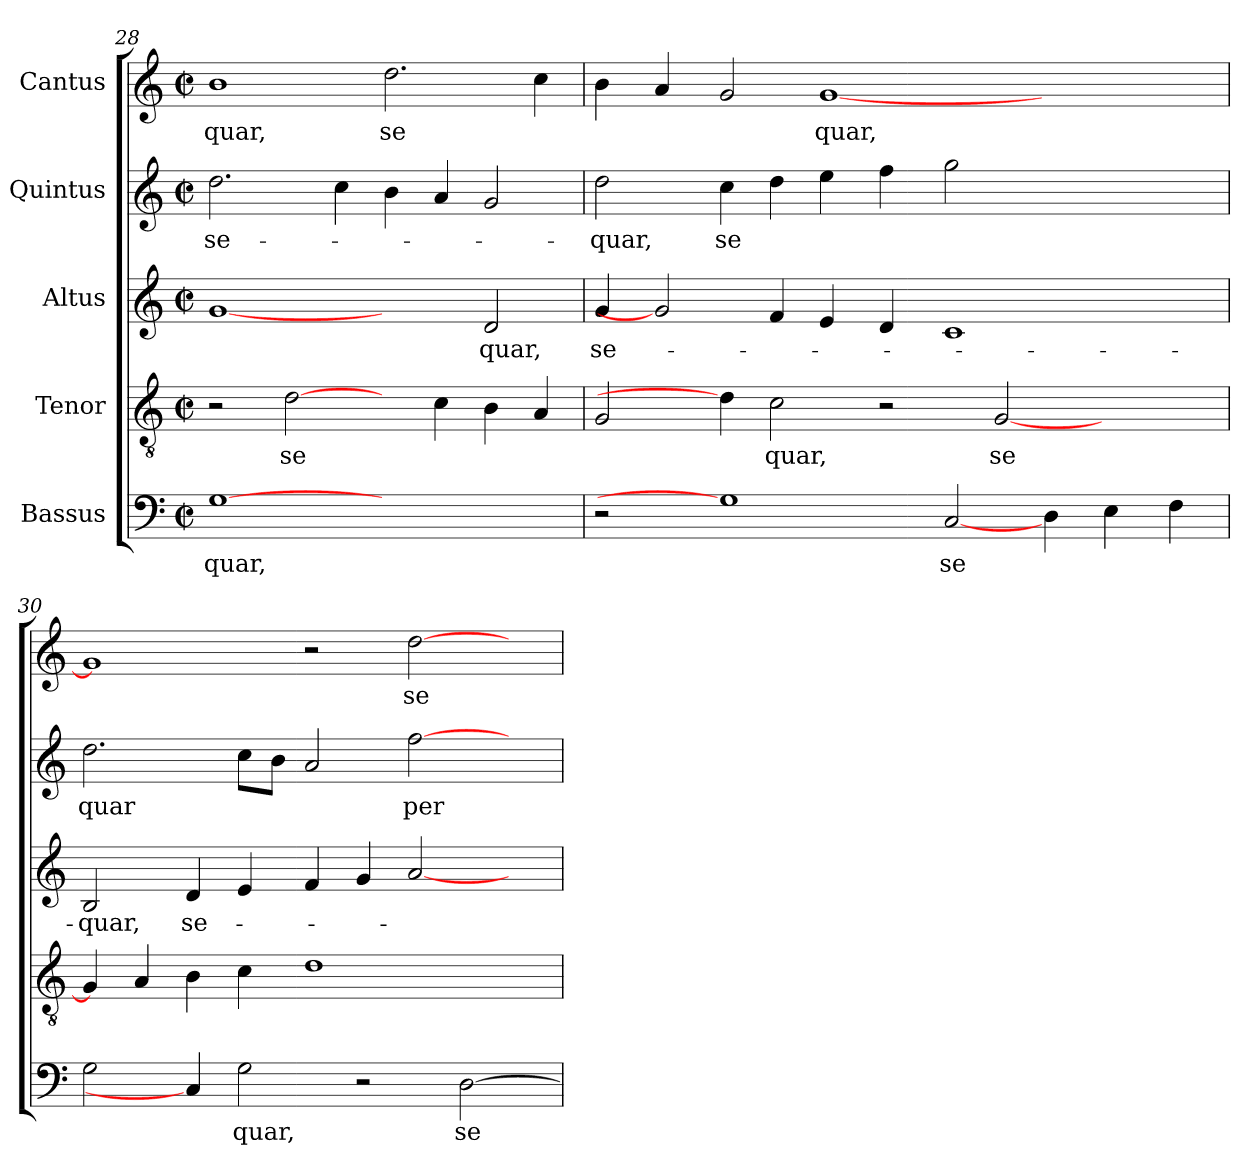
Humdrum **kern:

**kern	**text	**kern	**text	**kern	**text	**kern	**text	**kern	**text
*part5	*part5	*part4	*part4	*part3	*part3	*part2	*part2	*part1	*part1
*staff5	*staff5	*staff4	*staff4	*staff3	*staff3	*staff2	*staff2	*staff1	*staff1
*I"Bassus	*	*I"Tenor	*	*I"Altus	*	*I"Quintus	*	*I"Cantus	*
*clefF4	*	*clefGv2	*	*clefG2	*	*clefG2	*	*clefG2	*
*M2/2	*	*M2/2	*	*M2/2	*	*M2/2	*	*M2/2	*
*met(c|)	*	*met(c|)	*	*met(c|)	*	*met(c|)	*	*met(c|)	*
=28	=28	=28	=28	=28	=28	=28	=28	=28	=28
!	!LO:LY:b:cj	!	!	!	!	!	!LO:LY:b:cj	!	!LO:LY:b:cj
[1G	quar,	2r	.	[1g	.	2.dd\	se-	1b	quar,
!	!	!	!LO:LY:b:cj	!	!	!	!	!	!
.	.	[2d\	se	.	.	.	.	.	.
.	.	.	.	.	.	4cc\	.	.	.
!	!	!	!	!	!	!	!	!	!LO:LY:b:cj
1ryy	.	4ryy	.	2ryy	.	4b\	.	2.dd\	se
.	.	4c\	.	.	.	4a/	.	.	.
!	!	!	!	!	!LO:LY:b:cj	!	!	!	!
.	.	4B\	.	2d/	quar,	2g/	.	.	.
.	.	4A/	.	.	.	.	.	4cc\	.
!!LO:LB:g=z
=29	=29	=29	=29	=29	=29	=29	=29	=29	=29
!	!	!	!	!	!LO:LY:b:cj	!	!LO:LY:b:cj	!	!
*	*	*^	*	*	*	*	*	*^	*
2r	.	2G/	32ryy	.	4g/	se-	2dd\	-quar,	4b\	4.ryy	.
.	.	.	1ryy	.	.	.	.	.	.	.	.
.	.	.	.	.	2g]	.	.	.	4a/	.	.
.	.	.	.	.	.	.	.	.	.	1ryy	.
!	!	!	!	!	!	!	!	!LO:LY:b:cj	!	!	!
1G]	.	4d\]	.	.	.	.	4cc\	se	2g/	.	.
!	!	!	!	!LO:LY:b:cj	!	!	!	!	!	!	!
.	.	2c\	.	quar,	4f/	.	4dd\	.	.	.	.
!	!	!	!	!	!	!	!	!	!	!	!LO:LY:b
.	.	.	.	.	4e/	.	4ee\	.	[<1g	.	quar,
.	.	.	1ryy	.	.	.	.	.	.	.	.
.	.	2r	.	.	4d/	.	4ff\	.	.	.	.
.	.	.	.	.	.	.	.	.	.	1ryy	.
!	!LO:LY:b:cj	!	!	!	!	!	!	!	!	!	!
[2C/	se	.	.	.	1c	.	2gg\	.	.	.	.
!	!	!	!	!LO:LY:b:cj	!	!	!	!	!	!	!
.	.	[<2G/	.	se	.	.	.	.	.	.	.
4D\	.	.	.	.	.	.	2.ryy	.	2.ryy	.	.
.	.	.	2ryy	.	.	.	.	.	.	.	.
4E\	.	2ryy	.	.	.	.	.	.	.	.	.
.	.	.	.	.	.	.	.	.	.	4.ryy	.
4F\	.	.	.	.	4ryy	.	.	.	.	.	.
.	.	.	8..ryy	.	.	.	.	.	.	.	.
=30	=30	=30	=30	=30	=30	=30	=30	=30	=30	=30	=30
!	!	!	!	!	!	!LO:LY:b:cj	!	!LO:LY:b	!	!	!
*	*	*v	*v	*	*	*	*	*	*v	*v	*
2G\	.	4G/]	.	2B/	-quar,	2.dd\	quar	1g]	.
.	.	4A/	.	.	.	.	.	.	.
!	!	!	!	!	!LO:LY:b:cj	!	!	!	!
4C/]	.	4B\	.	4d/	se-	.	.	.	.
!	!LO:LY:b:cj	!	!	!	!	!	!	!	!
2G\	quar,	4c\	.	4e/	.	8cc\L	.	.	.
.	.	.	.	.	.	8b\J	.	.	.
.	.	1d	.	4f/	.	2a/	.	2r	.
2r	.	.	.	4g/	.	.	.	.	.
!	!	!	!	!	!	!	!LO:LY:b	!	!LO:LY:b:cj
.	.	.	.	[<2a/	.	[>2ff\	per	[>2dd\	se
!	!LO:LY:b:cj	!	!	!	!	!	!	!	!
[>2D\	se	.	.	.	.	.	.	.	.
.	.	4ryy	.	4ryy	.	4ryy	.	4ryy	.
=	=	=	=	=	=	=	=	=	=
*-	*-	*-	*-	*-	*-	*-	*-	*-	*-
